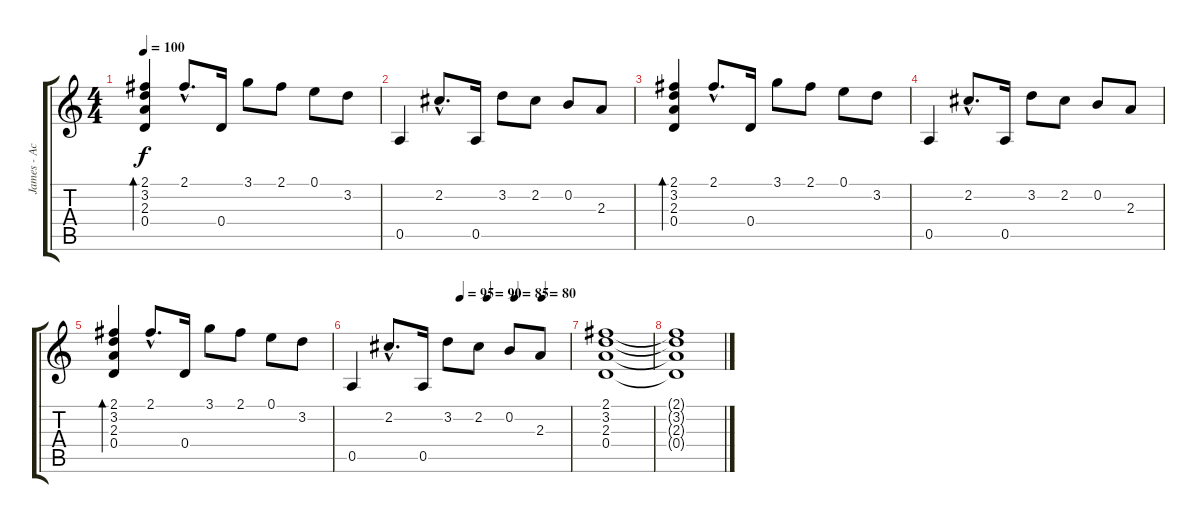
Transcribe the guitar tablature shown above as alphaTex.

\track ("James - Acoustic Guitar" "James - Ac") {instrument acousticguitarsteel}
\staff {score tabs}
\tuning (E4 B3 G3 D3 A2 E2) {hide}
\ts (4 4)
\tempo 100
\clef g2
\ks c
(2.1 3.2 2.3 0.4).4{bd 120 dy f} 2.1{hac}.8{d} 0.4.16 3.1.8 2.1.8 0.1.8 3.2.8 |
0.5.4 2.2{hac}.8{d} 0.5.16 3.2.8 2.2.8 0.2.8 2.3.8 |
(2.1 3.2 2.3 0.4).4{bd 120} 2.1{hac}.8{d} 0.4.16 3.1.8 2.1.8 0.1.8 3.2.8 |
0.5.4 2.2{hac}.8{d} 0.5.16 3.2.8 2.2.8 0.2.8 2.3.8 |
(2.1 3.2 2.3 0.4).4{bd 120} 2.1{hac}.8{d} 0.4.16 3.1.8 2.1.8 0.1.8 3.2.8 |
\tempo (95 0.5)
\tempo (90 0.625)
\tempo (85 0.75)
\tempo (80 0.875)
0.5.4 2.2{hac}.8{d} 0.5.16 3.2.8 2.2.8 0.2.8 2.3.8 |
(2.1 3.2 2.3 0.4).1 |
(2.1{t} 3.2{t} 2.3{t} 0.4{t}).1
